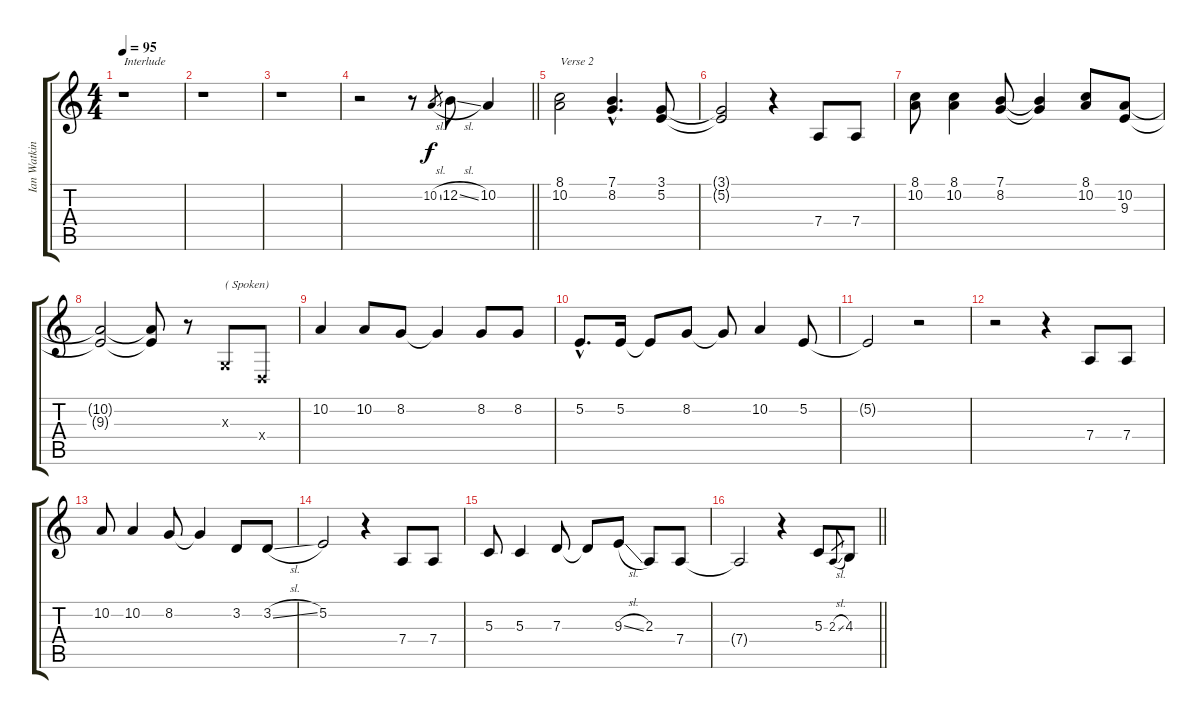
\track ("Ian Watkins | Vocals" "Ian Watkin") {instrument flute}
\staff {score tabs}
\tuning (E4 B3 G3 D3 A2 D2) {hide}
\ts (4 4)
\tempo 95
\clef g2
\ks c
r.1{txt "Interlude" dy f} |
r.1 |
r.1 |
\barLineRight lightlight
r.2 r.8 10.2{sl}.8{gr} 12.2{sl}.8 10.2.4 |
(8.1 10.2).2{txt "Verse 2"} (7.1{hac} 8.2{hac}).4{d} (3.1 5.2).8 |
(3.1{t} 5.2{t}).2 r.4 7.4.8 7.4.8 |
(8.1 10.2).8 (8.1 10.2).4 (7.1 8.2).8 (7.1{t} 8.2{t}).4 (8.1 10.2).8 (10.2 9.3).8 |
(10.2{t} 9.3{t}).2 (10.2{t} 9.3{t}).8 r.8 0.3{x}.8{txt "( Spoken)"} 0.4{x}.8 |
10.2.4 10.2.8 8.2.8 8.2{t}.4 8.2.8 8.2.8 |
5.2{hac}.8{d} 5.2.16 5.2{t}.8 8.2.8 8.2{t}.8 10.2.4 5.2.8 |
5.2{t}.2 r.2 |
r.2 r.4 7.4.8 7.4.8 |
10.2.8 10.2.4 8.2.8 8.2{t}.4 3.2.8 3.2{sl}.8 |
5.2.2 r.4 7.4.8 7.4.8 |
5.3.8 5.3.4 7.3.8 7.3{t}.8 9.3{sl}.8 2.3.8 7.4.8 |
\barLineRight lightlight
7.4{t}.2 r.4 5.3.8 2.3{sl}.8{gr} 4.3.8
